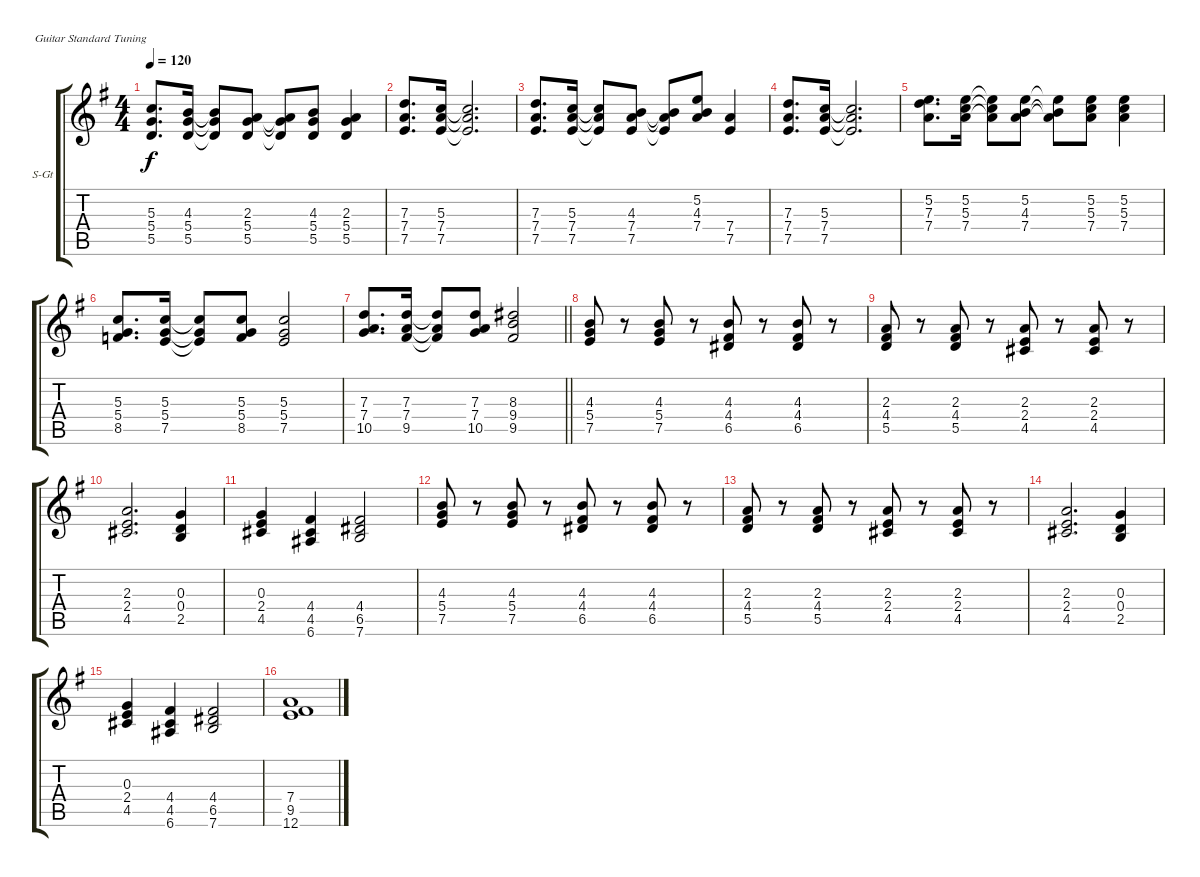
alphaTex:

\bracketExtendMode groupsimilarinstruments
\firstSystemTrackNameOrientation horizontal
\otherSystemsTrackNameOrientation horizontal
\track ("KEYBOARDS" "S-Gt") {instrument lead1square}
\staff {score tabs}
\tuning (E4 B3 G3 D3 A2 E2)
\displaytranspose 12
\ts (4 4)
\tempo 120
\clef g2
\ks eminor
(5.3 5.4 5.5).8{d dy f} (4.3 5.4 5.5).16 (4.3{t} 5.4{t} 5.5{t}).8 (2.3 5.4 5.5).8 (2.3{t} 5.4{t} 5.5{t}).8 (4.3 5.4 5.5).8 (2.3 5.4 5.5).4 |
(7.3 7.4 7.5).8{d} (5.3 7.4 7.5).16 (5.3{t} 7.4{t} 7.5{t}).2{d} |
(7.3 7.4 7.5).8{d} (5.3 7.4 7.5).16 (5.3{t} 7.4{t} 7.5{t}).8 (4.3 7.4 7.5).8 (4.3{t} 7.4{t} 7.5{t}).8 (5.2 4.3 7.4).8 (7.4 7.5).4 |
(7.3 7.4 7.5).8{d} (5.3 7.4 7.5).16 (5.3{t} 7.4{t} 7.5{t}).2{d} |
(5.2 7.3 7.4).8{d} (5.2 5.3 7.4).16 (5.2{t} 5.3{t} 7.4{t}).8 (5.2 4.3 7.4).8 (5.2{t} 4.3{t} 7.4{t}).8 (5.2 5.3 7.4).8 (5.2 5.3 7.4).4 |
(5.3 5.4 8.5).8{d} (5.3 5.4 7.5).16 (5.3{t} 5.4{t} 7.5{t}).8 (5.3 5.4 8.5).8 (5.3 5.4 7.5).2 |
\barLineRight lightlight
(7.3 7.4 10.5).8{d} (7.3 7.4 9.5).16 (7.3{t} 7.4{t} 9.5{t}).8 (7.3 7.4 10.5).8 (8.3 9.4 9.5).2 |
(4.3 5.4 7.5).8 r.8 (4.3 5.4 7.5).8 r.8 (4.3 4.4 6.5).8 r.8 (4.3 4.4 6.5).8 r.8 |
(2.3 4.4 5.5).8 r.8 (2.3 4.4 5.5).8 r.8 (2.3 2.4 4.5).8 r.8 (2.3 2.4 4.5).8 r.8 |
(2.3 2.4 4.5).2{d} (0.3 0.4 2.5).4 |
(0.3 2.4 4.5).4 (4.4 4.5 6.6).4 (4.4 6.5 7.6).2 |
(4.3 5.4 7.5).8 r.8 (4.3 5.4 7.5).8 r.8 (4.3 4.4 6.5).8 r.8 (4.3 4.4 6.5).8 r.8 |
(2.3 4.4 5.5).8 r.8 (2.3 4.4 5.5).8 r.8 (2.3 2.4 4.5).8 r.8 (2.3 2.4 4.5).8 r.8 |
(2.3 2.4 4.5).2{d} (0.3 0.4 2.5).4 |
(0.3 2.4 4.5).4 (4.4 4.5 6.6).4 (4.4 6.5 7.6).2 |
(7.4 9.5 12.6).1
